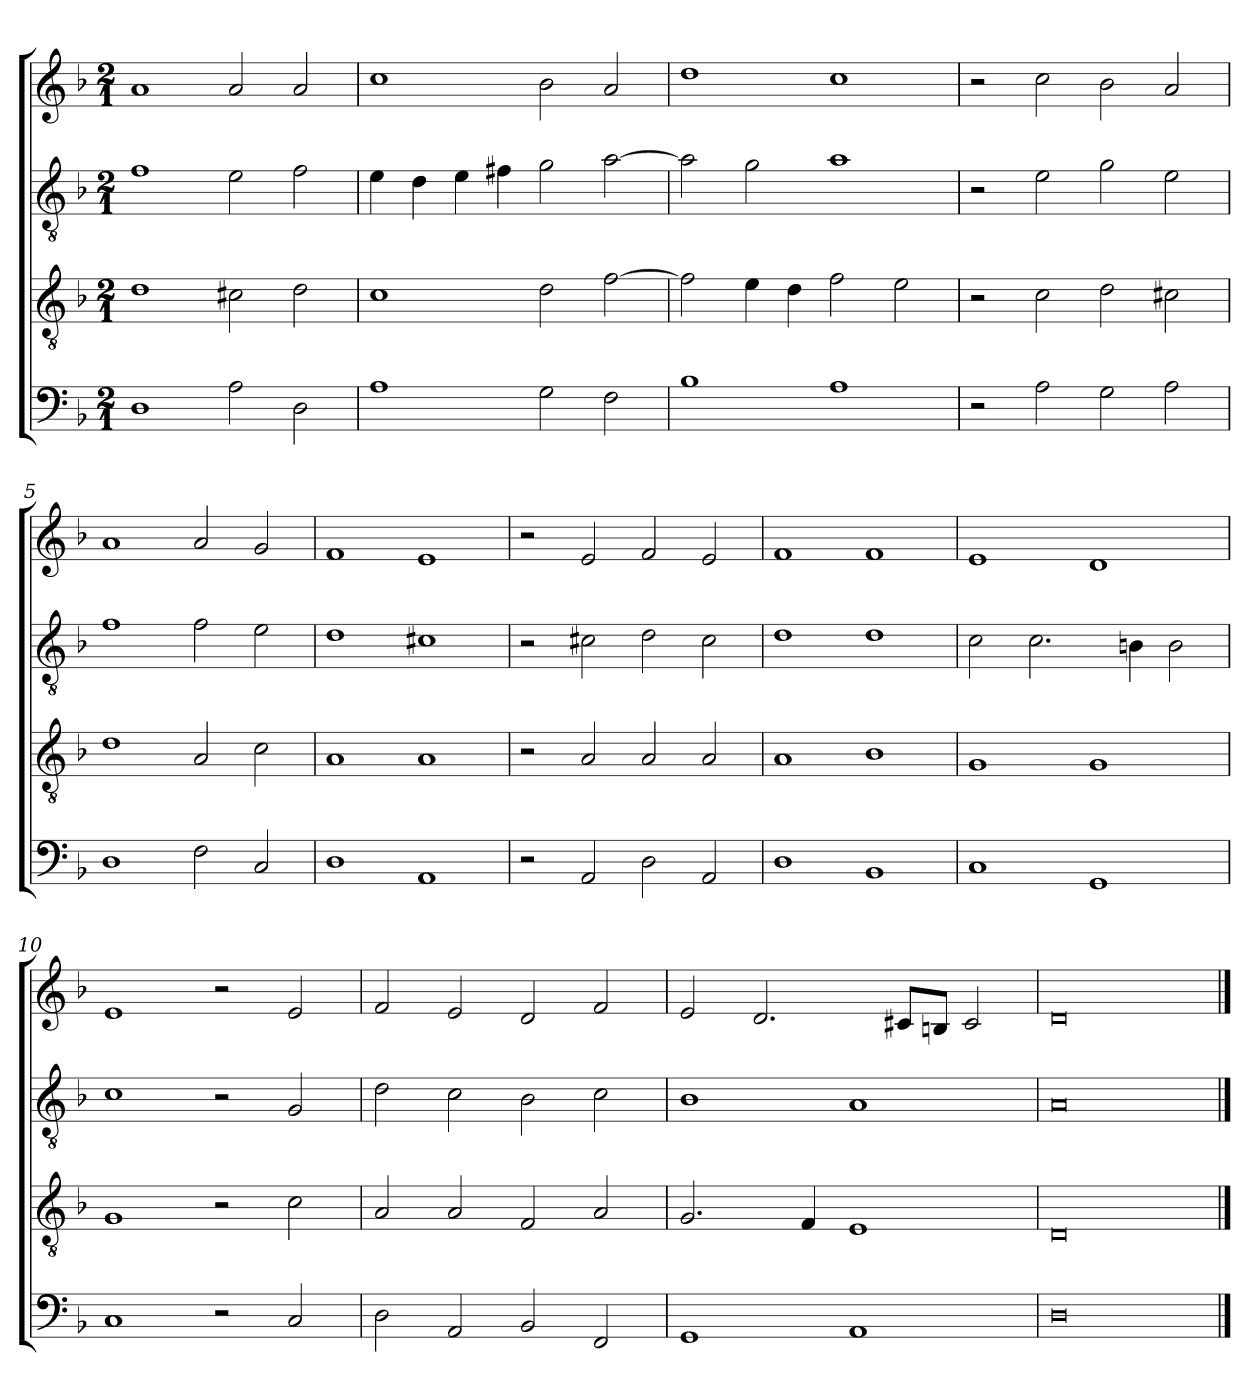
**kern	**kern	**kern	**kern
*part4	*part3	*part2	*part1
*staff4	*staff3	*staff2	*staff1
*clefF4	*clefGv2	*clefGv2	*clefG2
*k[b-]	*k[b-]	*k[b-]	*k[b-]
*M2/1	*M2/1	*M2/1	*M2/1
=1	=1	=1	=1
1D	1d	1f	1a
2A	2c#X	2e	2a
2D	2d	2f	2a
=2	=2	=2	=2
1A	1c	4e	1cc
.	.	4d	.
.	.	4e	.
.	.	4f#X	.
2G	2d	2g	2b-
2F	[2f	[2a	2a
=3	=3	=3	=3
1B-	2f]	2a]	1dd
.	4e	2g	.
.	4d	.	.
1A	2f	1a	1cc
.	2e	.	.
=4	=4	=4	=4
2r	2r	2r	2r
2A	2c	2e	2cc
2G	2d	2g	2b-
2A	2c#X	2e	2a
=5	=5	=5	=5
1D	1d	1f	1a
2F	2A	2f	2a
2C	2c	2e	2g
=6	=6	=6	=6
1D	1A	1d	1f
1AA	1A	1c#X	1e
=7	=7	=7	=7
2r	2r	2r	2r
2AA	2A	2c#X	2e
2D	2A	2d	2f
2AA	2A	2c#	2e
=8	=8	=8	=8
1D	1A	1d	1f
1BB-	1B-	1d	1f
=9	=9	=9	=9
1C	1G	2c	1e
.	.	2.c	.
1GG	1G	.	1d
.	.	4Bn	.
.	.	2B	.
=10	=10	=10	=10
1C	1G	1c	1e
2r	2r	2r	2r
2C	2c	2G	2e
=11	=11	=11	=11
2D	2A	2d	2f
2AA	2A	2c	2e
2BB-	2F	2B-	2d
2FF	2A	2c	2f
=12	=12	=12	=12
1GG	2.G	1B-	2e
.	.	.	2.d
.	4F	.	.
1AA	1E	1A	.
.	.	.	8c#XL
.	.	.	8BnJ
.	.	.	2c#
=13	=13	=13	=13
0D	0D	0A	0d
==	==	==	==
*-	*-	*-	*-
